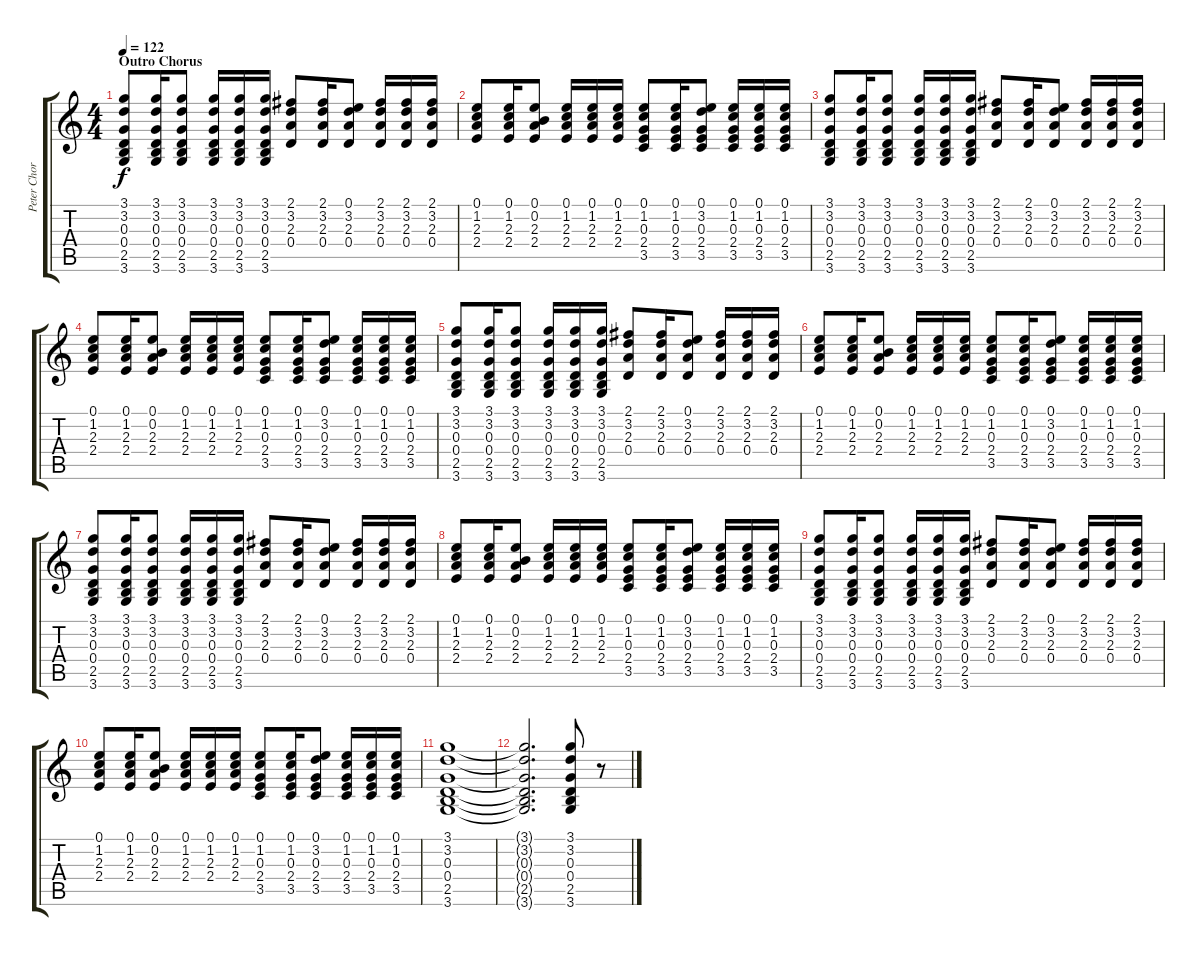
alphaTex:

\track ("Peter Chorus Effektguitar" "Peter Chor") {instrument electricguitarjazz}
\staff {score tabs}
\tuning (E4 B3 G3 D3 A2 E2) {hide}
\ts (4 4)
\section ("" "Outro Chorus")
\tempo 122
\clef g2
\ks c
(3.1 3.2 0.3 0.4 2.5 3.6).8{dy f} (3.1 3.2 0.3 0.4 2.5 3.6).16 (3.1 3.2 0.3 0.4 2.5 3.6).8 (3.1 3.2 0.3 0.4 2.5 3.6).16 (3.1 3.2 0.3 0.4 2.5 3.6).16 (3.1 3.2 0.3 0.4 2.5 3.6).16 (2.1 3.2 2.3 0.4).8 (2.1 3.2 2.3 0.4).16 (0.1 3.2 2.3 0.4).8 (2.1 3.2 2.3 0.4).16 (2.1 3.2 2.3 0.4).16 (2.1 3.2 2.3 0.4).16 |
(0.1 1.2 2.3 2.4).8 (0.1 1.2 2.3 2.4).16 (0.1 0.2 2.3 2.4).8 (0.1 1.2 2.3 2.4).16 (0.1 1.2 2.3 2.4).16 (0.1 1.2 2.3 2.4).16 (0.1 1.2 0.3 2.4 3.5).8 (0.1 1.2 0.3 2.4 3.5).16 (0.1 3.2 0.3 2.4 3.5).8 (0.1 1.2 0.3 2.4 3.5).16 (0.1 1.2 0.3 2.4 3.5).16 (0.1 1.2 0.3 2.4 3.5).16 |
(3.1 3.2 0.3 0.4 2.5 3.6).8 (3.1 3.2 0.3 0.4 2.5 3.6).16 (3.1 3.2 0.3 0.4 2.5 3.6).8 (3.1 3.2 0.3 0.4 2.5 3.6).16 (3.1 3.2 0.3 0.4 2.5 3.6).16 (3.1 3.2 0.3 0.4 2.5 3.6).16 (2.1 3.2 2.3 0.4).8 (2.1 3.2 2.3 0.4).16 (0.1 3.2 2.3 0.4).8 (2.1 3.2 2.3 0.4).16 (2.1 3.2 2.3 0.4).16 (2.1 3.2 2.3 0.4).16 |
(0.1 1.2 2.3 2.4).8 (0.1 1.2 2.3 2.4).16 (0.1 0.2 2.3 2.4).8 (0.1 1.2 2.3 2.4).16 (0.1 1.2 2.3 2.4).16 (0.1 1.2 2.3 2.4).16 (0.1 1.2 0.3 2.4 3.5).8 (0.1 1.2 0.3 2.4 3.5).16 (0.1 3.2 0.3 2.4 3.5).8 (0.1 1.2 0.3 2.4 3.5).16 (0.1 1.2 0.3 2.4 3.5).16 (0.1 1.2 0.3 2.4 3.5).16 |
(3.1 3.2 0.3 0.4 2.5 3.6).8 (3.1 3.2 0.3 0.4 2.5 3.6).16 (3.1 3.2 0.3 0.4 2.5 3.6).8 (3.1 3.2 0.3 0.4 2.5 3.6).16 (3.1 3.2 0.3 0.4 2.5 3.6).16 (3.1 3.2 0.3 0.4 2.5 3.6).16 (2.1 3.2 2.3 0.4).8 (2.1 3.2 2.3 0.4).16 (0.1 3.2 2.3 0.4).8 (2.1 3.2 2.3 0.4).16 (2.1 3.2 2.3 0.4).16 (2.1 3.2 2.3 0.4).16 |
(0.1 1.2 2.3 2.4).8 (0.1 1.2 2.3 2.4).16 (0.1 0.2 2.3 2.4).8 (0.1 1.2 2.3 2.4).16 (0.1 1.2 2.3 2.4).16 (0.1 1.2 2.3 2.4).16 (0.1 1.2 0.3 2.4 3.5).8 (0.1 1.2 0.3 2.4 3.5).16 (0.1 3.2 0.3 2.4 3.5).8 (0.1 1.2 0.3 2.4 3.5).16 (0.1 1.2 0.3 2.4 3.5).16 (0.1 1.2 0.3 2.4 3.5).16 |
(3.1 3.2 0.3 0.4 2.5 3.6).8 (3.1 3.2 0.3 0.4 2.5 3.6).16 (3.1 3.2 0.3 0.4 2.5 3.6).8 (3.1 3.2 0.3 0.4 2.5 3.6).16 (3.1 3.2 0.3 0.4 2.5 3.6).16 (3.1 3.2 0.3 0.4 2.5 3.6).16 (2.1 3.2 2.3 0.4).8 (2.1 3.2 2.3 0.4).16 (0.1 3.2 2.3 0.4).8 (2.1 3.2 2.3 0.4).16 (2.1 3.2 2.3 0.4).16 (2.1 3.2 2.3 0.4).16 |
(0.1 1.2 2.3 2.4).8 (0.1 1.2 2.3 2.4).16 (0.1 0.2 2.3 2.4).8 (0.1 1.2 2.3 2.4).16 (0.1 1.2 2.3 2.4).16 (0.1 1.2 2.3 2.4).16 (0.1 1.2 0.3 2.4 3.5).8 (0.1 1.2 0.3 2.4 3.5).16 (0.1 3.2 0.3 2.4 3.5).8 (0.1 1.2 0.3 2.4 3.5).16 (0.1 1.2 0.3 2.4 3.5).16 (0.1 1.2 0.3 2.4 3.5).16 |
(3.1 3.2 0.3 0.4 2.5 3.6).8 (3.1 3.2 0.3 0.4 2.5 3.6).16 (3.1 3.2 0.3 0.4 2.5 3.6).8 (3.1 3.2 0.3 0.4 2.5 3.6).16 (3.1 3.2 0.3 0.4 2.5 3.6).16 (3.1 3.2 0.3 0.4 2.5 3.6).16 (2.1 3.2 2.3 0.4).8 (2.1 3.2 2.3 0.4).16 (0.1 3.2 2.3 0.4).8 (2.1 3.2 2.3 0.4).16 (2.1 3.2 2.3 0.4).16 (2.1 3.2 2.3 0.4).16 |
(0.1 1.2 2.3 2.4).8 (0.1 1.2 2.3 2.4).16 (0.1 0.2 2.3 2.4).8 (0.1 1.2 2.3 2.4).16 (0.1 1.2 2.3 2.4).16 (0.1 1.2 2.3 2.4).16 (0.1 1.2 0.3 2.4 3.5).8 (0.1 1.2 0.3 2.4 3.5).16 (0.1 3.2 0.3 2.4 3.5).8 (0.1 1.2 0.3 2.4 3.5).16 (0.1 1.2 0.3 2.4 3.5).16 (0.1 1.2 0.3 2.4 3.5).16 |
(3.1 3.2 0.3 0.4 2.5 3.6).1 |
(3.1{t} 3.2{t} 0.3{t} 0.4{t} 2.5{t} 3.6{t}).2{d} (3.1 3.2 0.3 0.4 2.5 3.6).8 r.8
